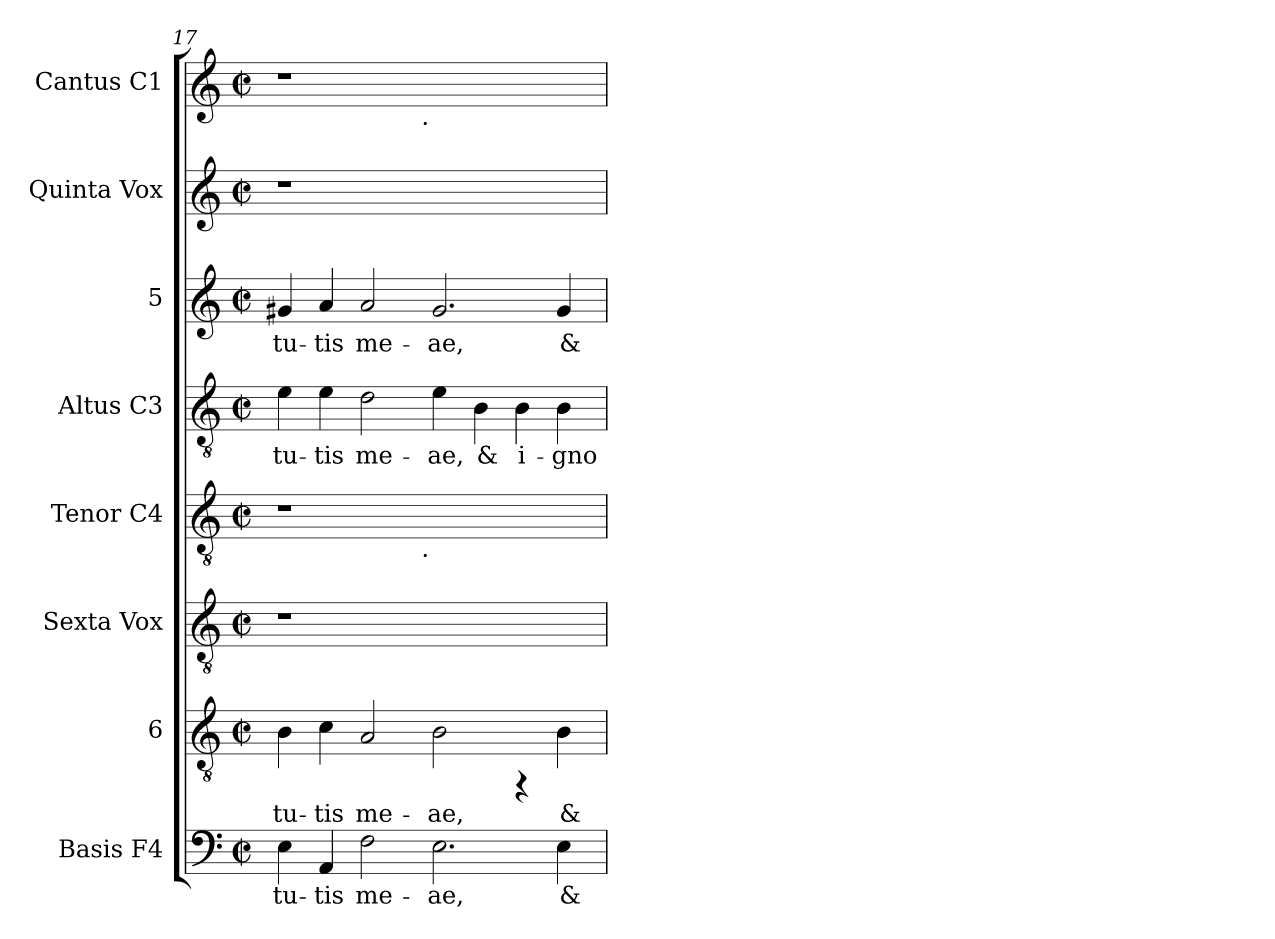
**kern	**text	**kern	**text	**kern	**kern	**kern	**text	**kern	**text	**kern	**kern
*part8	*part8	*part7	*part7	*part6	*part5	*part4	*part4	*part3	*part3	*part2	*part1
*staff8	*staff8	*staff7	*staff7	*staff6	*staff5	*staff4	*staff4	*staff3	*staff3	*staff2	*staff1
*I"Basis  F4	*	*I"6	*	*I"Sexta  Vox	*I"Tenor  C4	*I"Altus  C3	*	*I"5	*	*I"Quinta  Vox	*I"Cantus  C1
*I'B	*	*	*	*	*I'T	*I'A	*	*	*	*	*I'C
*clefF4	*	*clefGv2	*	*clefGv2	*clefGv2	*clefGv2	*	*clefG2	*	*clefG2	*clefG2
*k[]	*	*k[]	*	*k[]	*k[]	*k[]	*	*k[]	*	*k[]	*k[]
*C:	*	*C:	*	*C:	*C:	*C:	*	*C:	*	*C:	*C:
*M2/2	*	*M2/2	*	*M2/2	*M2/2	*M2/2	*	*M2/2	*	*M2/2	*M2/2
*met(c|)	*	*met(c|)	*	*met(c|)	*met(c|)	*met(c|)	*	*met(c|)	*	*met(c|)	*met(c|)
=17	=17	=17	=17	=17	=17	=17	=17	=17	=17	=17	=17
!	!LO:LY:b:cj	!	!LO:LY:b:cj	!	!	!	!LO:LY:b:cj	!	!LO:LY:b:cj	!	!
*	*	*	*	*	*^	*	*	*	*	*	*^
4E\	-tu-	4B\	-tu-	1r	1r	2ryy	4e\	-tu-	4g#X/	-tu-	1r	1r	2ryy
!	!LO:LY:b:cj	!	!LO:LY:b:cj	!	!	!	!	!LO:LY:b:cj	!	!LO:LY:b:cj	!	!	!
4AA/	-tis	4c\	-tis	.	.	.	4e\	-tis	4a/	-tis	.	.	.
!	!LO:LY:b:cj	!	!LO:LY:b:cj	!	!	!	!	!LO:LY:b:cj	!	!LO:LY:b:cj	!	!	!
2F\	me-	2A/	me-	.	.	4...ryy	2d\	me-	2a/	me-	.	.	4...ryy
!	!	!	!	!	!	!	!	!	!	!	!	!	!LO:TX:b:t=.
!	!	!	!	!	!	!LO:TX:b:t=.	!	!	!	!	!	!	!
.	.	.	.	.	.	1ryy	.	.	.	.	.	.	1ryy
!	!LO:LY:b:cj	!	!LO:LY:b:cj	!	!	!	!	!LO:LY:b:cj	!	!LO:LY:b:cj	!	!	!
2.E\	-ae,	2B\	-ae,	1ryy	1ryy	.	4e\	-ae,	2.g#/	-ae,	1ryy	1ryy	.
!	!	!	!	!	!	!	!	!LO:LY:b:cj	!	!	!	!	!
.	.	.	.	.	.	.	4B\	&	.	.	.	.	.
!	!	!	!	!	!	!	!	!LO:LY:b:cj	!	!	!	!	!
.	.	4rFF	.	.	.	.	4B\	i-	.	.	.	.	.
!	!LO:LY:b:cj	!	!LO:LY:b:cj	!	!	!	!	!LO:LY:b:cj	!	!LO:LY:b:cj	!	!	!
4E\	&	4B\	&	.	.	.	4B\	-gno-	4g#/	&	.	.	.
.	.	.	.	.	.	32ryy	.	.	.	.	.	.	32ryy
*	*	*	*	*	*v	*v	*	*	*	*	*	*v	*v
=	=	=	=	=	=	=	=	=	=	=	=
*-	*-	*-	*-	*-	*-	*-	*-	*-	*-	*-	*-
